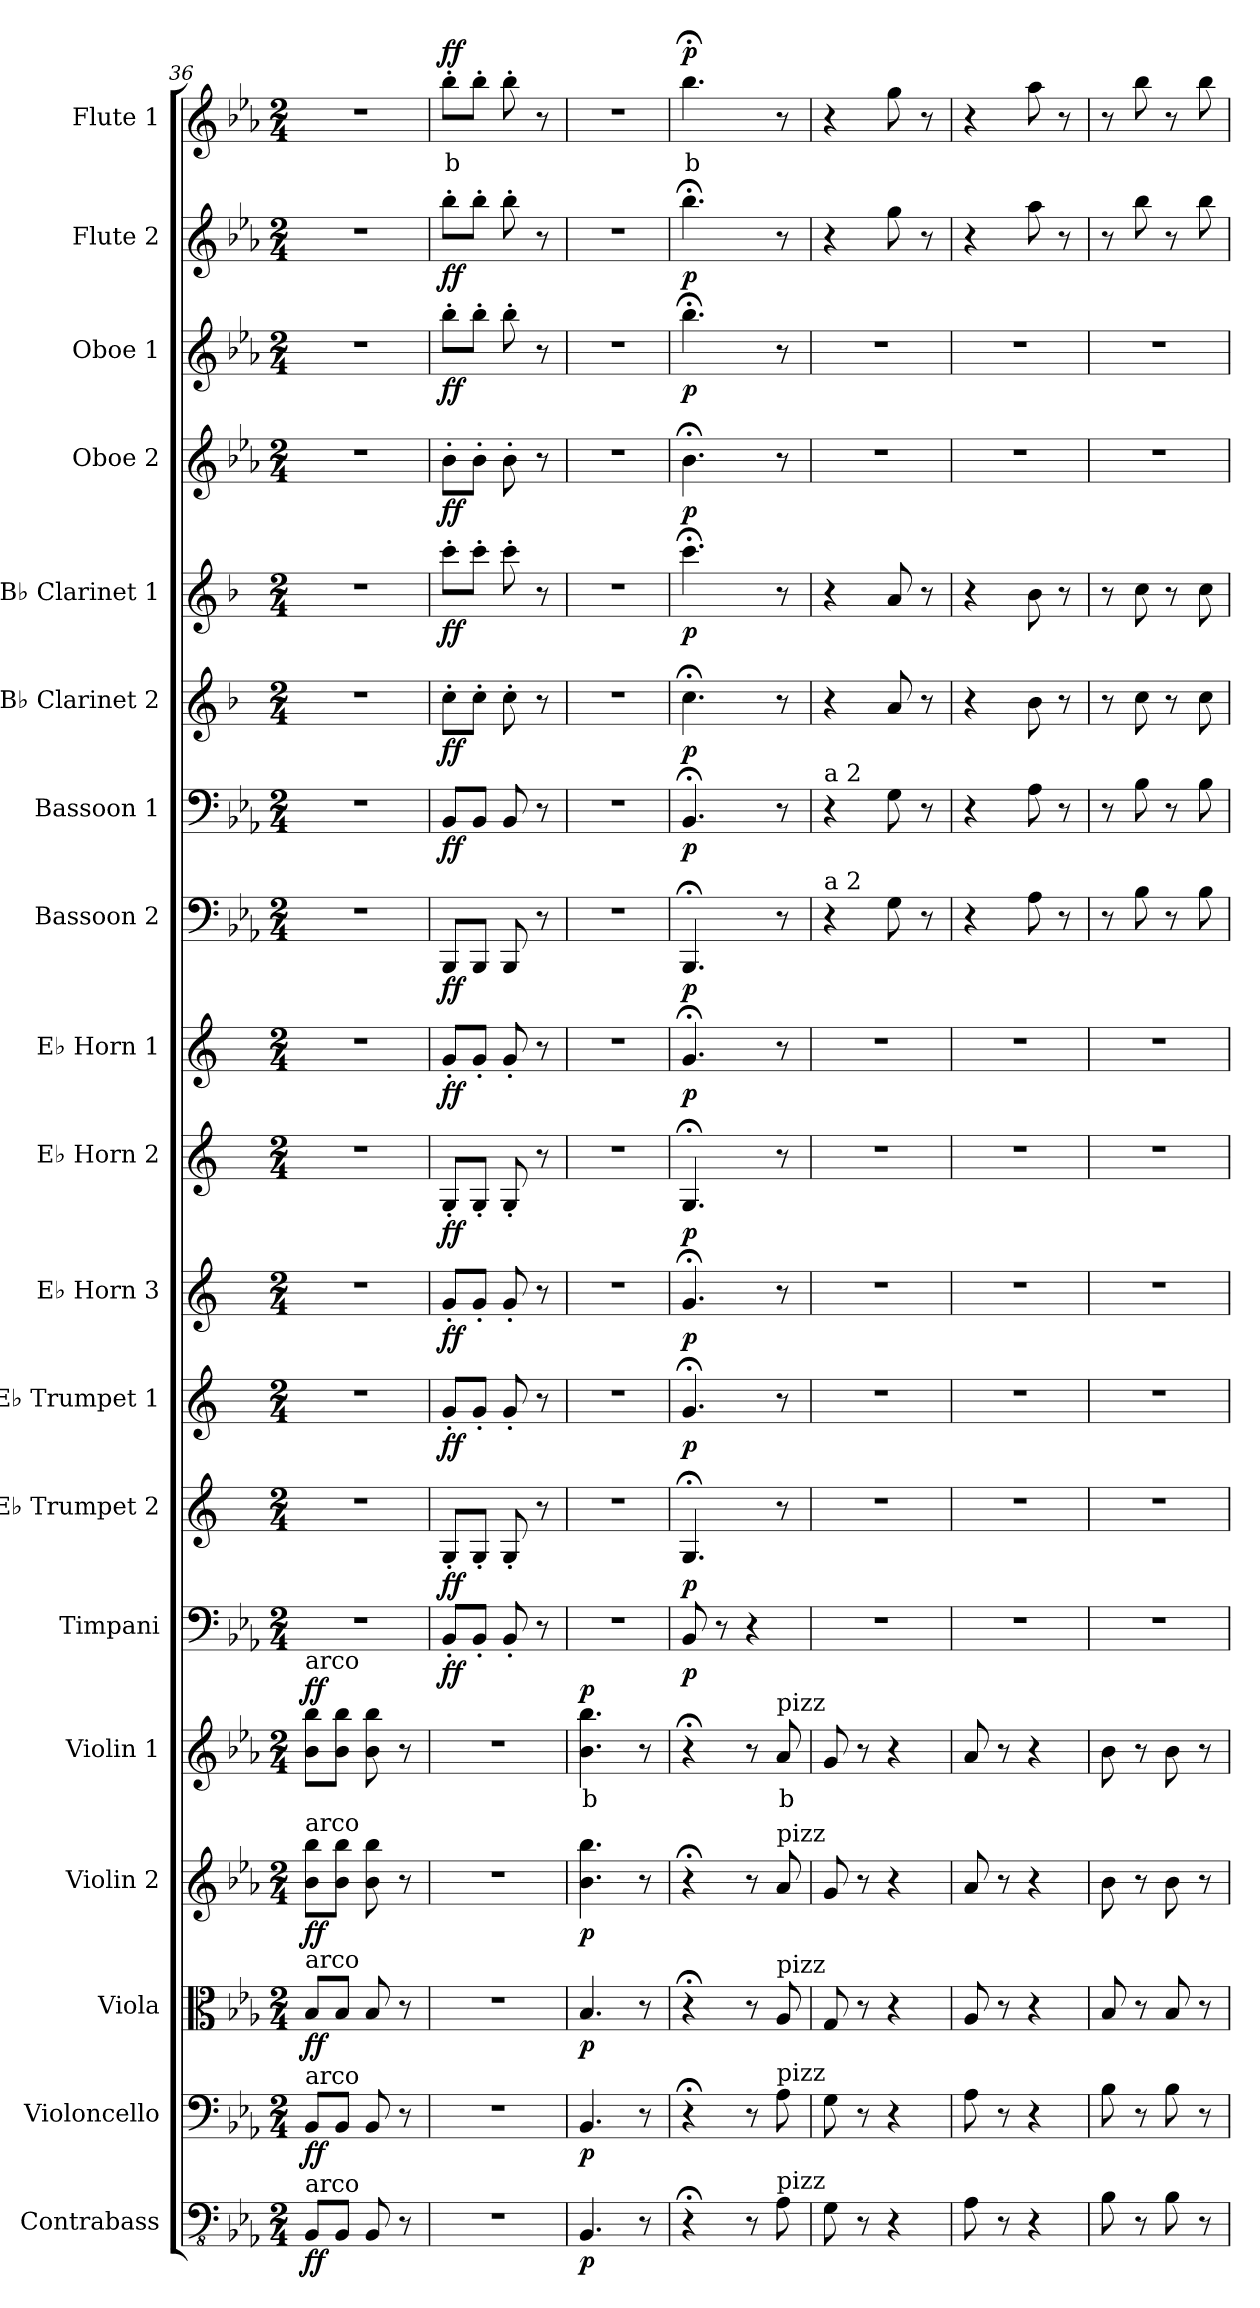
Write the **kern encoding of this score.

**kern	**dynam	**kern	**dynam	**kern	**dynam	**kern	**dynam	**kern	**text	**dynam	**kern	**dynam	**kern	**dynam	**kern	**dynam	**kern	**dynam	**kern	**dynam	**kern	**dynam	**kern	**dynam	**kern	**dynam	**kern	**dynam	**kern	**dynam	**kern	**dynam	**kern	**dynam	**kern	**dynam	**kern	**text	**dynam
*part19	*part19	*part18	*part18	*part17	*part17	*part16	*part16	*part15	*part15	*part15	*part14	*part14	*part13	*part13	*part12	*part12	*part11	*part11	*part10	*part10	*part9	*part9	*part8	*part8	*part7	*part7	*part6	*part6	*part5	*part5	*part4	*part4	*part3	*part3	*part2	*part2	*part1	*part1	*part1
*staff19	*staff19	*staff18	*staff18	*staff17	*staff17	*staff16	*staff16	*staff15	*staff15	*staff15	*staff14	*staff14	*staff13	*staff13	*staff12	*staff12	*staff11	*staff11	*staff10	*staff10	*staff9	*staff9	*staff8	*staff8	*staff7	*staff7	*staff6	*staff6	*staff5	*staff5	*staff4	*staff4	*staff3	*staff3	*staff2	*staff2	*staff1	*staff1	*staff1
*I"Contrabass	*	*I"Violoncello	*	*I"Viola	*	*I"Violin 2	*	*I"Violin 1	*	*	*I"Timpani	*	*I"E♭ Trumpet 2	*	*I"E♭ Trumpet 1	*	*I"E♭ Horn 3	*	*I"E♭ Horn 2	*	*I"E♭ Horn 1	*	*I"Bassoon 2	*	*I"Bassoon 1	*	*I"B♭ Clarinet 2	*	*I"B♭ Clarinet 1	*	*I"Oboe 2	*	*I"Oboe 1	*	*I"Flute 2	*	*I"Flute 1	*	*
*I'Cb	*	*I'Vc	*	*I'Vla	*	*I'Vln 2	*	*I'Vln 1	*	*	*I'Timp	*	*I'Tpt 2	*	*I'Tpt 1	*	*I'Hn 3	*	*I'Hn 2	*	*I'Hn 1	*	*I'Bsn 2	*	*I'Bsn 1	*	*I'Cl 2	*	*I'Cl 1	*	*I'Ob 2	*	*I'Ob 1	*	*I'Fl 2	*	*I'Fl 1	*	*
*clefFv4	*	*clefF4	*	*clefC3	*	*clefG2	*	*clefG2	*	*	*clefF4	*	*clefG2	*	*clefG2	*	*clefG2	*	*clefG2	*	*clefG2	*	*clefF4	*	*clefF4	*	*clefG2	*	*clefG2	*	*clefG2	*	*clefG2	*	*clefG2	*	*clefG2	*	*
*	*	*	*	*	*	*	*	*	*	*	*	*	*ITrd-2c-3	*	*ITrd-2c-3	*	*ITrd5c9	*	*ITrd5c9	*	*ITrd5c9	*	*	*	*	*	*ITrd1c2	*	*ITrd1c2	*	*	*	*	*	*	*	*	*	*
*k[b-e-a-]	*	*k[b-e-a-]	*	*k[b-e-a-]	*	*k[b-e-a-]	*	*k[b-e-a-]	*	*	*k[b-e-a-]	*	*k[b-e-a-]	*	*k[b-e-a-]	*	*k[b-e-a-]	*	*k[b-e-a-]	*	*k[b-e-a-]	*	*k[b-e-a-]	*	*k[b-e-a-]	*	*k[b-e-a-]	*	*k[b-e-a-]	*	*k[b-e-a-]	*	*k[b-e-a-]	*	*k[b-e-a-]	*	*k[b-e-a-]	*	*
*M2/4	*	*M2/4	*	*M2/4	*	*M2/4	*	*M2/4	*	*	*M2/4	*	*M2/4	*	*M2/4	*	*M2/4	*	*M2/4	*	*M2/4	*	*M2/4	*	*M2/4	*	*M2/4	*	*M2/4	*	*M2/4	*	*M2/4	*	*M2/4	*	*M2/4	*	*
=36	=36	=36	=36	=36	=36	=36	=36	=36	=36	=36	=36	=36	=36	=36	=36	=36	=36	=36	=36	=36	=36	=36	=36	=36	=36	=36	=36	=36	=36	=36	=36	=36	=36	=36	=36	=36	=36	=36	=36
!	!	!	!	!	!	!	!	!LO:TX:a:t=arco	!	!	!	!	!	!	!	!	!	!	!	!	!	!	!	!	!	!	!	!	!	!	!	!	!	!	!	!	!	!	!
!	!	!	!	!	!	!LO:TX:a:t=arco	!	!	!	!	!	!	!	!	!	!	!	!	!	!	!	!	!	!	!	!	!	!	!	!	!	!	!	!	!	!	!	!	!
!	!	!	!	!LO:TX:a:t=arco	!	!	!	!	!	!	!	!	!	!	!	!	!	!	!	!	!	!	!	!	!	!	!	!	!	!	!	!	!	!	!	!	!	!	!
!	!	!LO:TX:a:t=arco	!	!	!	!	!	!	!	!	!	!	!	!	!	!	!	!	!	!	!	!	!	!	!	!	!	!	!	!	!	!	!	!	!	!	!	!	!
!LO:TX:a:t=arco	!	!	!	!	!	!	!	!	!	!	!	!	!	!	!	!	!	!	!	!	!	!	!	!	!	!	!	!	!	!	!	!	!	!	!	!	!	!	!
!	!LO:DY:b	!	!LO:DY:b	!	!LO:DY:b	!	!LO:DY:b	!	!	!LO:DY:b	!	!	!	!	!	!	!	!	!	!	!	!	!	!	!	!	!	!	!	!	!	!	!	!	!	!	!	!	!
8BBB-/L	ff	8BB-/L	ff	8B-/L	ff	8b-\ 8bb-\L	ff	8b-\ 8bb-\L	.	ff	2r	.	2r	.	2r	.	2r	.	2r	.	2r	.	2r	.	2r	.	2r	.	2r	.	2r	.	2r	.	2r	.	2r	.	.
8BBB-/J	.	8BB-/J	.	8B-/J	.	8b-\ 8bb-\J	.	8b-\ 8bb-\J	.	.	.	.	.	.	.	.	.	.	.	.	.	.	.	.	.	.	.	.	.	.	.	.	.	.	.	.	.	.	.
8BBB-/	.	8BB-/	.	8B-/	.	8b-\ 8bb-\	.	8b-\ 8bb-\	.	.	.	.	.	.	.	.	.	.	.	.	.	.	.	.	.	.	.	.	.	.	.	.	.	.	.	.	.	.	.
8r	.	8r	.	8r	.	8r	.	8r	.	.	.	.	.	.	.	.	.	.	.	.	.	.	.	.	.	.	.	.	.	.	.	.	.	.	.	.	.	.	.
!!LO:PB:g=z
=37	=37	=37	=37	=37	=37	=37	=37	=37	=37	=37	=37	=37	=37	=37	=37	=37	=37	=37	=37	=37	=37	=37	=37	=37	=37	=37	=37	=37	=37	=37	=37	=37	=37	=37	=37	=37	=37	=37	=37
!	!	!	!	!	!	!	!	!	!	!	!	!LO:DY:b	!	!LO:DY:b	!	!LO:DY:b	!	!LO:DY:b	!	!LO:DY:b	!	!LO:DY:b	!	!LO:DY:b	!	!LO:DY:b	!	!LO:DY:b	!	!LO:DY:b	!	!LO:DY:b	!	!LO:DY:b	!	!LO:DY:b	!	!LO:LY:b:color=#FF0000	!LO:DY:b
2r	.	2r	.	2r	.	2r	.	2r	.	.	8BB-'/L	ff	8B-'/L	ff	8b-'/L	ff	8B-'/L	ff	8BB-'/L	ff	8B-'/L	ff	8BBB-/L	ff	8BB-/L	ff	8b-'\L	ff	8bb-'\L	ff	8b-'\L	ff	8bb-'\L	ff	8bb-'\L	ff	8bb-'\L	b	ff
.	.	.	.	.	.	.	.	.	.	.	8BB-'/J	.	8B-'/J	.	8b-'/J	.	8B-'/J	.	8BB-'/J	.	8B-'/J	.	8BBB-/J	.	8BB-/J	.	8b-'\J	.	8bb-'\J	.	8b-'\J	.	8bb-'\J	.	8bb-'\J	.	8bb-'\J	.	.
.	.	.	.	.	.	.	.	.	.	.	8BB-'/	.	8B-'/	.	8b-'/	.	8B-'/	.	8BB-'/	.	8B-'/	.	8BBB-/	.	8BB-/	.	8b-'\	.	8bb-'\	.	8b-'\	.	8bb-'\	.	8bb-'\	.	8bb-'\	.	.
.	.	.	.	.	.	.	.	.	.	.	8r	.	8r	.	8r	.	8r	.	8r	.	8r	.	8r	.	8r	.	8r	.	8r	.	8r	.	8r	.	8r	.	8r	.	.
=38	=38	=38	=38	=38	=38	=38	=38	=38	=38	=38	=38	=38	=38	=38	=38	=38	=38	=38	=38	=38	=38	=38	=38	=38	=38	=38	=38	=38	=38	=38	=38	=38	=38	=38	=38	=38	=38	=38	=38
!	!LO:DY:b	!	!LO:DY:b	!	!LO:DY:b	!	!LO:DY:b	!	!LO:LY:b:color=#FF0000	!LO:DY:b	!	!	!	!	!	!	!	!	!	!	!	!	!	!	!	!	!	!	!	!	!	!	!	!	!	!	!	!	!
4.BBB-/	p	4.BB-/	p	4.B-/	p	4.b-\ 4.bb-\	p	4.b-\ 4.bb-\	b	p	2r	.	2r	.	2r	.	2r	.	2r	.	2r	.	2r	.	2r	.	2r	.	2r	.	2r	.	2r	.	2r	.	2r	.	.
8r	.	8r	.	8r	.	8r	.	8r	.	.	.	.	.	.	.	.	.	.	.	.	.	.	.	.	.	.	.	.	.	.	.	.	.	.	.	.	.	.	.
=39	=39	=39	=39	=39	=39	=39	=39	=39	=39	=39	=39	=39	=39	=39	=39	=39	=39	=39	=39	=39	=39	=39	=39	=39	=39	=39	=39	=39	=39	=39	=39	=39	=39	=39	=39	=39	=39	=39	=39
!	!	!	!	!	!	!	!	!	!	!	!	!LO:DY:b	!	!LO:DY:b	!	!LO:DY:b	!	!LO:DY:b	!	!LO:DY:b	!	!LO:DY:b	!	!LO:DY:b	!	!LO:DY:b	!	!LO:DY:b	!	!LO:DY:b	!	!LO:DY:b	!	!LO:DY:b	!	!LO:DY:b	!	!LO:LY:b:color=#FF0000	!LO:DY:b
4r;<	.	4r;<	.	4r;<	.	4r;<	.	4r;<	.	.	8BB-/	p	4.B-;</	p	4.b-;</	p	4.B-;</	p	4.BB-;</	p	4.B-;</	p	4.BBB-;</	p	4.BB-;</	p	4.b-;<\	p	4.bb-;<\	p	4.b-;<\	p	4.bb-;<\	p	4.bb-;<\	p	4.bb-;<\	b	p
.	.	.	.	.	.	.	.	.	.	.	8r	.	.	.	.	.	.	.	.	.	.	.	.	.	.	.	.	.	.	.	.	.	.	.	.	.	.	.	.
8r	.	8r	.	8r	.	8r	.	8r	.	.	4r	.	.	.	.	.	.	.	.	.	.	.	.	.	.	.	.	.	.	.	.	.	.	.	.	.	.	.	.
!	!	!	!	!	!	!	!	!LO:TX:a:t=pizz	!	!	!	!	!	!	!	!	!	!	!	!	!	!	!	!	!	!	!	!	!	!	!	!	!	!	!	!	!	!	!
!	!	!	!	!	!	!LO:TX:a:t=pizz	!	!	!	!	!	!	!	!	!	!	!	!	!	!	!	!	!	!	!	!	!	!	!	!	!	!	!	!	!	!	!	!	!
!	!	!	!	!LO:TX:a:t=pizz	!	!	!	!	!	!	!	!	!	!	!	!	!	!	!	!	!	!	!	!	!	!	!	!	!	!	!	!	!	!	!	!	!	!	!
!	!	!LO:TX:a:t=pizz	!	!	!	!	!	!	!	!	!	!	!	!	!	!	!	!	!	!	!	!	!	!	!	!	!	!	!	!	!	!	!	!	!	!	!	!	!
!LO:TX:a:t=pizz	!	!	!	!	!	!	!	!	!	!	!	!	!	!	!	!	!	!	!	!	!	!	!	!	!	!	!	!	!	!	!	!	!	!	!	!	!	!	!
!	!	!	!	!	!	!	!	!	!LO:LY:b:color=#FF0000	!	!	!	!	!	!	!	!	!	!	!	!	!	!	!	!	!	!	!	!	!	!	!	!	!	!	!	!	!	!
8AA-\	.	8A-\	.	8A-/	.	8a-/	.	8a-/	b	.	.	.	8r	.	8r	.	8r	.	8r	.	8r	.	8r	.	8r	.	8r	.	8r	.	8r	.	8r	.	8r	.	8r	.	.
=40	=40	=40	=40	=40	=40	=40	=40	=40	=40	=40	=40	=40	=40	=40	=40	=40	=40	=40	=40	=40	=40	=40	=40	=40	=40	=40	=40	=40	=40	=40	=40	=40	=40	=40	=40	=40	=40	=40	=40
!	!	!	!	!	!	!	!	!	!	!	!	!	!	!	!	!	!	!	!	!	!	!	!	!	!LO:TX:a:t=a 2	!	!	!	!	!	!	!	!	!	!	!	!	!	!
!	!	!	!	!	!	!	!	!	!	!	!	!	!	!	!	!	!	!	!	!	!	!	!LO:TX:a:t=a 2	!	!	!	!	!	!	!	!	!	!	!	!	!	!	!	!
8GG\	.	8G\	.	8G/	.	8g/	.	8g/	.	.	2r	.	2r	.	2r	.	2r	.	2r	.	2r	.	4r	.	4r	.	4r	.	4r	.	2r	.	2r	.	4r	.	4r	.	.
8r	.	8r	.	8r	.	8r	.	8r	.	.	.	.	.	.	.	.	.	.	.	.	.	.	.	.	.	.	.	.	.	.	.	.	.	.	.	.	.	.	.
4r	.	4r	.	4r	.	4r	.	4r	.	.	.	.	.	.	.	.	.	.	.	.	.	.	8G\	.	8G\	.	8g/	.	8g/	.	.	.	.	.	8gg\	.	8gg\	.	.
.	.	.	.	.	.	.	.	.	.	.	.	.	.	.	.	.	.	.	.	.	.	.	8r	.	8r	.	8r	.	8r	.	.	.	.	.	8r	.	8r	.	.
=41	=41	=41	=41	=41	=41	=41	=41	=41	=41	=41	=41	=41	=41	=41	=41	=41	=41	=41	=41	=41	=41	=41	=41	=41	=41	=41	=41	=41	=41	=41	=41	=41	=41	=41	=41	=41	=41	=41	=41
8AA-\	.	8A-\	.	8A-/	.	8a-/	.	8a-/	.	.	2r	.	2r	.	2r	.	2r	.	2r	.	2r	.	4r	.	4r	.	4r	.	4r	.	2r	.	2r	.	4r	.	4r	.	.
8r	.	8r	.	8r	.	8r	.	8r	.	.	.	.	.	.	.	.	.	.	.	.	.	.	.	.	.	.	.	.	.	.	.	.	.	.	.	.	.	.	.
4r	.	4r	.	4r	.	4r	.	4r	.	.	.	.	.	.	.	.	.	.	.	.	.	.	8A-\	.	8A-\	.	8a-\	.	8a-\	.	.	.	.	.	8aa-\	.	8aa-\	.	.
.	.	.	.	.	.	.	.	.	.	.	.	.	.	.	.	.	.	.	.	.	.	.	8r	.	8r	.	8r	.	8r	.	.	.	.	.	8r	.	8r	.	.
=42	=42	=42	=42	=42	=42	=42	=42	=42	=42	=42	=42	=42	=42	=42	=42	=42	=42	=42	=42	=42	=42	=42	=42	=42	=42	=42	=42	=42	=42	=42	=42	=42	=42	=42	=42	=42	=42	=42	=42
8BB-\	.	8B-\	.	8B-/	.	8b-\	.	8b-\	.	.	2r	.	2r	.	2r	.	2r	.	2r	.	2r	.	8r	.	8r	.	8r	.	8r	.	2r	.	2r	.	8r	.	8r	.	.
8r	.	8r	.	8r	.	8r	.	8r	.	.	.	.	.	.	.	.	.	.	.	.	.	.	8B-\	.	8B-\	.	8b-\	.	8b-\	.	.	.	.	.	8bb-\	.	8bb-\	.	.
8BB-\	.	8B-\	.	8B-/	.	8b-\	.	8b-\	.	.	.	.	.	.	.	.	.	.	.	.	.	.	8r	.	8r	.	8r	.	8r	.	.	.	.	.	8r	.	8r	.	.
8r	.	8r	.	8r	.	8r	.	8r	.	.	.	.	.	.	.	.	.	.	.	.	.	.	8B-\	.	8B-\	.	8b-\	.	8b-\	.	.	.	.	.	8bb-\	.	8bb-\	.	.
=	=	=	=	=	=	=	=	=	=	=	=	=	=	=	=	=	=	=	=	=	=	=	=	=	=	=	=	=	=	=	=	=	=	=	=	=	=	=	=
*-	*-	*-	*-	*-	*-	*-	*-	*-	*-	*-	*-	*-	*-	*-	*-	*-	*-	*-	*-	*-	*-	*-	*-	*-	*-	*-	*-	*-	*-	*-	*-	*-	*-	*-	*-	*-	*-	*-	*-
